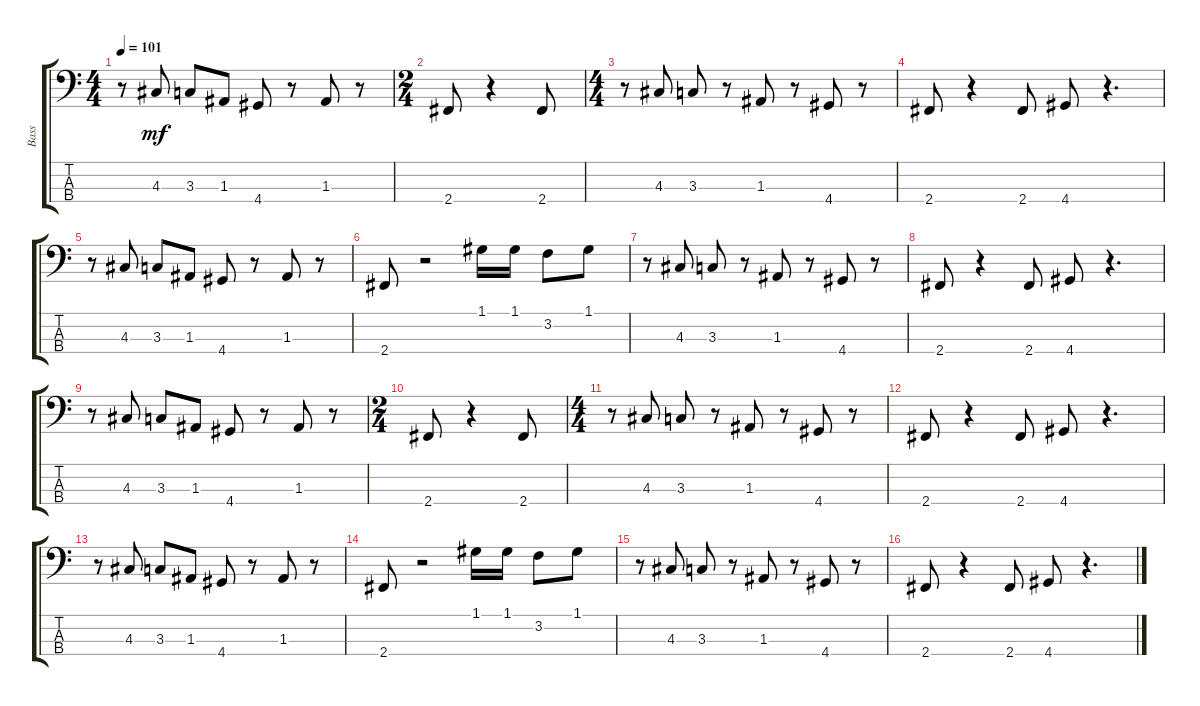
\track ("Bass" "Bass") {instrument electricbassfinger}
\staff {score tabs}
\tuning (G2 D2 A1 E1) {hide}
\ts (4 4)
\tempo 101
\clef f4
\ks c
r.8{dy mf} 4.3.8 3.3.8 1.3.8 4.4.8 r.8 1.3.8 r.8 |
\ts (2 4)
2.4.8 r.4 2.4.8 |
\ts (4 4)
r.8 4.3.8 3.3.8 r.8 1.3.8 r.8 4.4.8 r.8 |
2.4.8 r.4 2.4.8 4.4.8 r.4{d} |
r.8 4.3.8 3.3.8 1.3.8 4.4.8 r.8 1.3.8 r.8 |
2.4.8 r.2 1.1.16 1.1.16 3.2.8 1.1.8 |
r.8 4.3.8 3.3.8 r.8 1.3.8 r.8 4.4.8 r.8 |
2.4.8 r.4 2.4.8 4.4.8 r.4{d} |
r.8 4.3.8 3.3.8 1.3.8 4.4.8 r.8 1.3.8 r.8 |
\ts (2 4)
2.4.8 r.4 2.4.8 |
\ts (4 4)
r.8 4.3.8 3.3.8 r.8 1.3.8 r.8 4.4.8 r.8 |
2.4.8 r.4 2.4.8 4.4.8 r.4{d} |
r.8 4.3.8 3.3.8 1.3.8 4.4.8 r.8 1.3.8 r.8 |
2.4.8 r.2 1.1.16 1.1.16 3.2.8 1.1.8 |
r.8 4.3.8 3.3.8 r.8 1.3.8 r.8 4.4.8 r.8 |
2.4.8 r.4 2.4.8 4.4.8 r.4{d}
